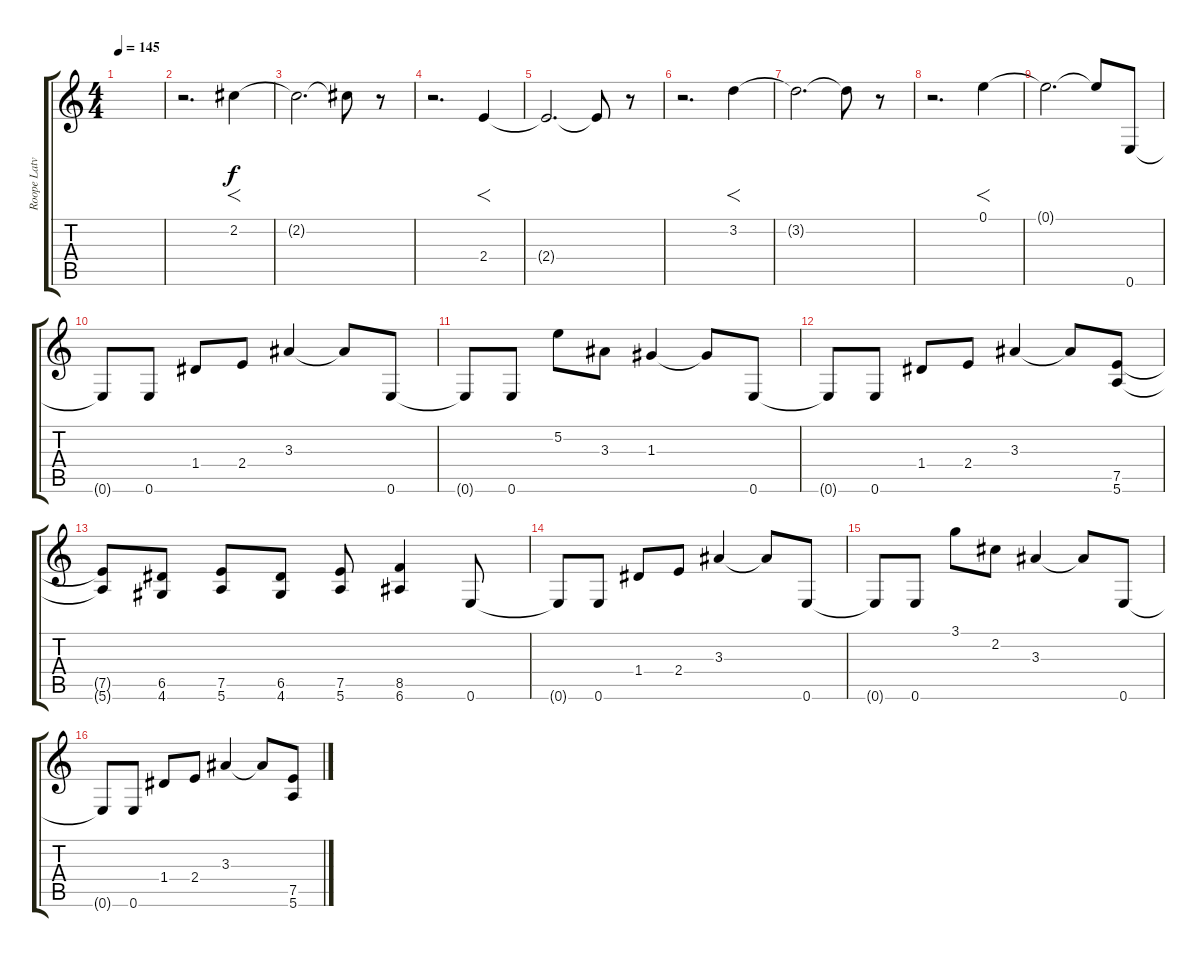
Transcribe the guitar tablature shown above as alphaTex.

\track ("Roope Latvala" "Roope Latv") {instrument distortionguitar}
\staff {score tabs}
\tuning (E4 B3 G3 D3 A2 E2) {hide}
\ts (4 4)
\tempo 145
\clef g2
\ks c
|
r.2{d} 2.2.4{f} |
2.2{t}.2{d} 2.2{t}.8 r.8 |
r.2{d} 2.4.4{f} |
2.4{t}.2{d} 2.4{t}.8 r.8 |
r.2{d} 3.2.4{f} |
3.2{t}.2{d} 3.2{t}.8 r.8 |
r.2{d} 0.1.4{f} |
0.1{t}.2{d} 0.1{t}.8 0.6.8 |
0.6{t}.8 0.6.8 1.4.8 2.4.8 3.3.4 3.3{t}.8 0.6.8 |
0.6{t}.8 0.6.8 5.2.8 3.3.8 1.3.4 1.3{t}.8 0.6.8 |
0.6{t}.8 0.6.8 1.4.8 2.4.8 3.3.4 3.3{t}.8 (7.5 5.6).8 |
(7.5{t} 5.6{t}).8 (6.5 4.6).8 (7.5 5.6).8 (6.5 4.6).8 (7.5 5.6).8 (8.5 6.6).4 0.6.8 |
0.6{t}.8 0.6.8 1.4.8 2.4.8 3.3.4 3.3{t}.8 0.6.8 |
0.6{t}.8 0.6.8 3.1.8 2.2.8 3.3.4 3.3{t}.8 0.6.8 |
0.6{t}.8 0.6.8 1.4.8 2.4.8 3.3.4 3.3{t}.8 (7.5 5.6).8
